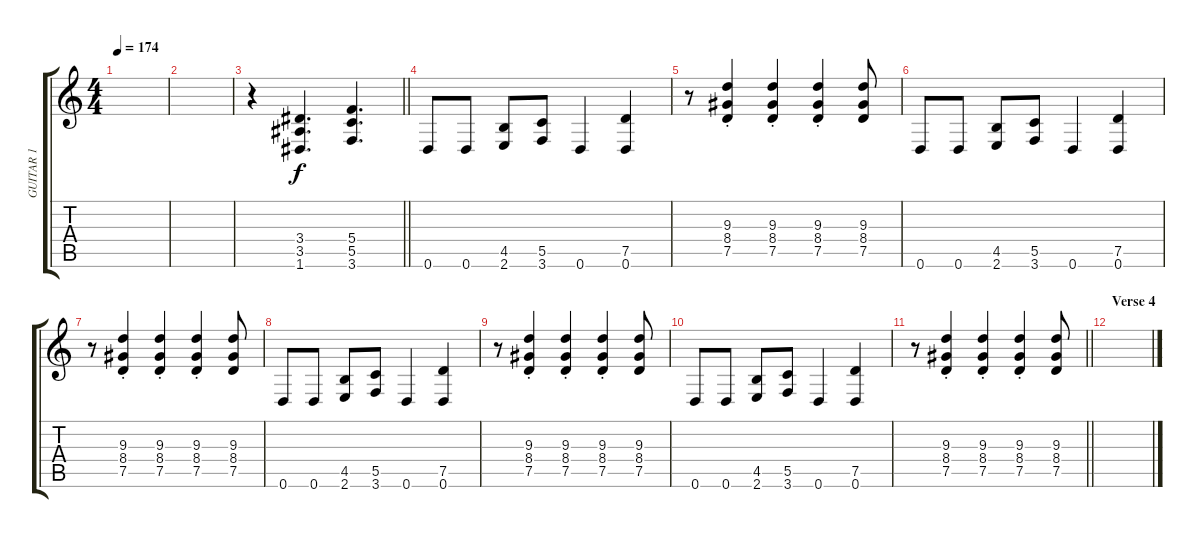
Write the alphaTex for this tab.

\track ("GUITAR 1" "GUITAR 1") {instrument overdrivenguitar}
\staff {score tabs}
\tuning (D4 A3 F3 C3 G2 D2) {hide}
\ts (4 4)
\tempo 174
\clef g2
\ks c
|
|
\barLineRight lightlight
r.4 (3.4 3.5 1.6).4{d} (5.4 5.5 3.6).4{d} |
0.6.8 0.6.8 (4.5 2.6).8 (5.5 3.6).8 0.6.4 (7.5 0.6).4 |
r.8 (9.3{st} 8.4{st} 7.5{st}).4 (9.3{st} 8.4{st} 7.5{st}).4 (9.3{st} 8.4{st} 7.5{st}).4 (9.3 8.4 7.5).8 |
0.6.8 0.6.8 (4.5 2.6).8 (5.5 3.6).8 0.6.4 (7.5 0.6).4 |
r.8 (9.3{st} 8.4{st} 7.5{st}).4 (9.3{st} 8.4{st} 7.5{st}).4 (9.3{st} 8.4{st} 7.5{st}).4 (9.3 8.4 7.5).8 |
0.6.8 0.6.8 (4.5 2.6).8 (5.5 3.6).8 0.6.4 (7.5 0.6).4 |
r.8 (9.3{st} 8.4{st} 7.5{st}).4 (9.3{st} 8.4{st} 7.5{st}).4 (9.3{st} 8.4{st} 7.5{st}).4 (9.3 8.4 7.5).8 |
0.6.8 0.6.8 (4.5 2.6).8 (5.5 3.6).8 0.6.4 (7.5 0.6).4 |
\barLineRight lightlight
r.8 (9.3{st} 8.4{st} 7.5{st}).4 (9.3{st} 8.4{st} 7.5{st}).4 (9.3{st} 8.4{st} 7.5{st}).4 (9.3 8.4 7.5).8 |
\section ("" "Verse 4")
